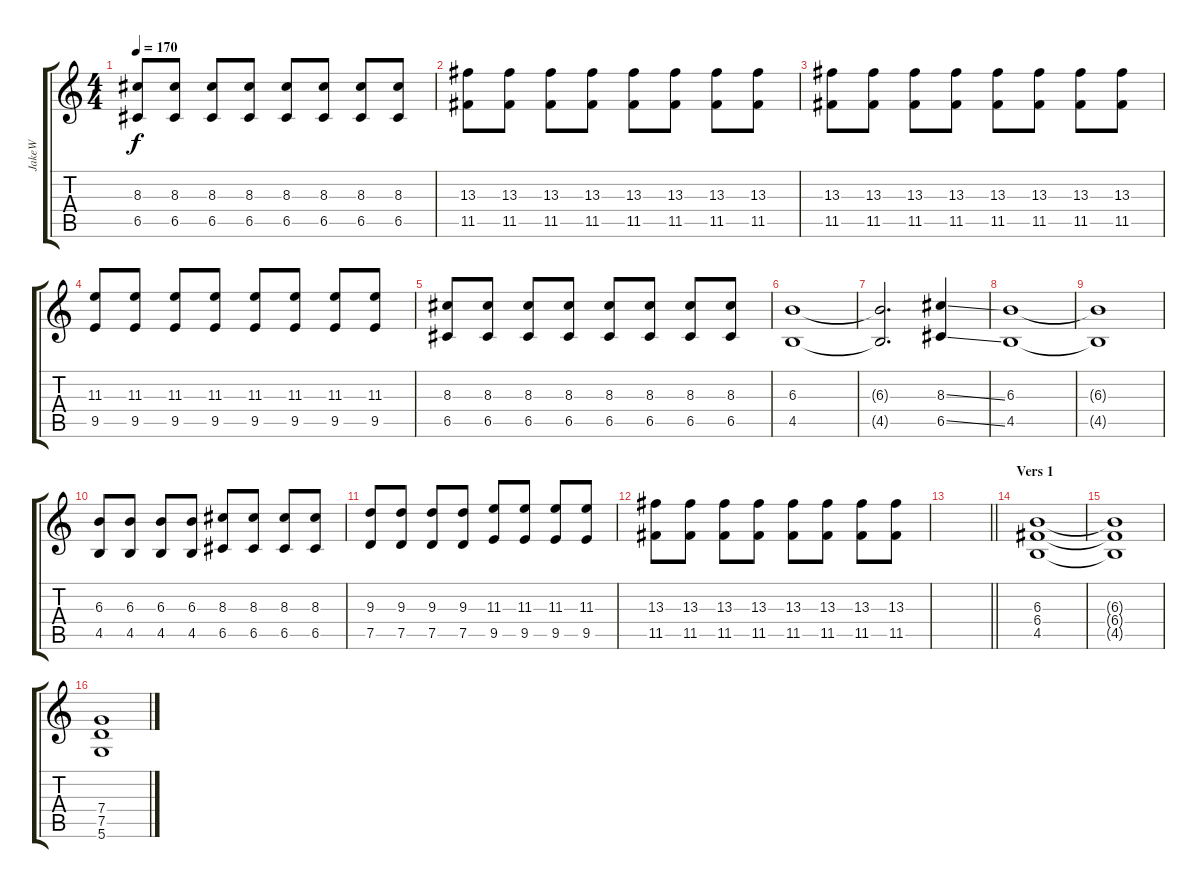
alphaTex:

\track ("JakeW" "JakeW") {instrument distortionguitar}
\staff {score tabs}
\tuning (D4 A3 F3 C3 G2 D2) {hide}
\ts (4 4)
\tempo 170
\clef g2
\ks c
(8.3 6.5).8{dy f} (8.3 6.5).8 (8.3 6.5).8 (8.3 6.5).8 (8.3 6.5).8 (8.3 6.5).8 (8.3 6.5).8 (8.3 6.5).8 |
(13.3 11.5).8 (13.3 11.5).8 (13.3 11.5).8 (13.3 11.5).8 (13.3 11.5).8 (13.3 11.5).8 (13.3 11.5).8 (13.3 11.5).8 |
(13.3 11.5).8 (13.3 11.5).8 (13.3 11.5).8 (13.3 11.5).8 (13.3 11.5).8 (13.3 11.5).8 (13.3 11.5).8 (13.3 11.5).8 |
(11.3 9.5).8 (11.3 9.5).8 (11.3 9.5).8 (11.3 9.5).8 (11.3 9.5).8 (11.3 9.5).8 (11.3 9.5).8 (11.3 9.5).8 |
(8.3 6.5).8 (8.3 6.5).8 (8.3 6.5).8 (8.3 6.5).8 (8.3 6.5).8 (8.3 6.5).8 (8.3 6.5).8 (8.3 6.5).8 |
(6.3 4.5).1 |
(6.3{t} 4.5{t}).2{d} (8.3{ss} 6.5{ss}).4 |
(6.3 4.5).1 |
(6.3{t} 4.5{t}).1 |
(6.3 4.5).8 (6.3 4.5).8 (6.3 4.5).8 (6.3 4.5).8 (8.3 6.5).8 (8.3 6.5).8 (8.3 6.5).8 (8.3 6.5).8 |
(9.3 7.5).8 (9.3 7.5).8 (9.3 7.5).8 (9.3 7.5).8 (11.3 9.5).8 (11.3 9.5).8 (11.3 9.5).8 (11.3 9.5).8 |
(13.3 11.5).8 (13.3 11.5).8 (13.3 11.5).8 (13.3 11.5).8 (13.3 11.5).8 (13.3 11.5).8 (13.3 11.5).8 (13.3 11.5).8 |
\barLineRight lightlight
|
\section ("" "Vers 1")
(6.3 6.4 4.5).1{volume 11} |
(6.3{t} 6.4{t} 4.5{t}).1 |
(7.4 7.5 5.6).1
